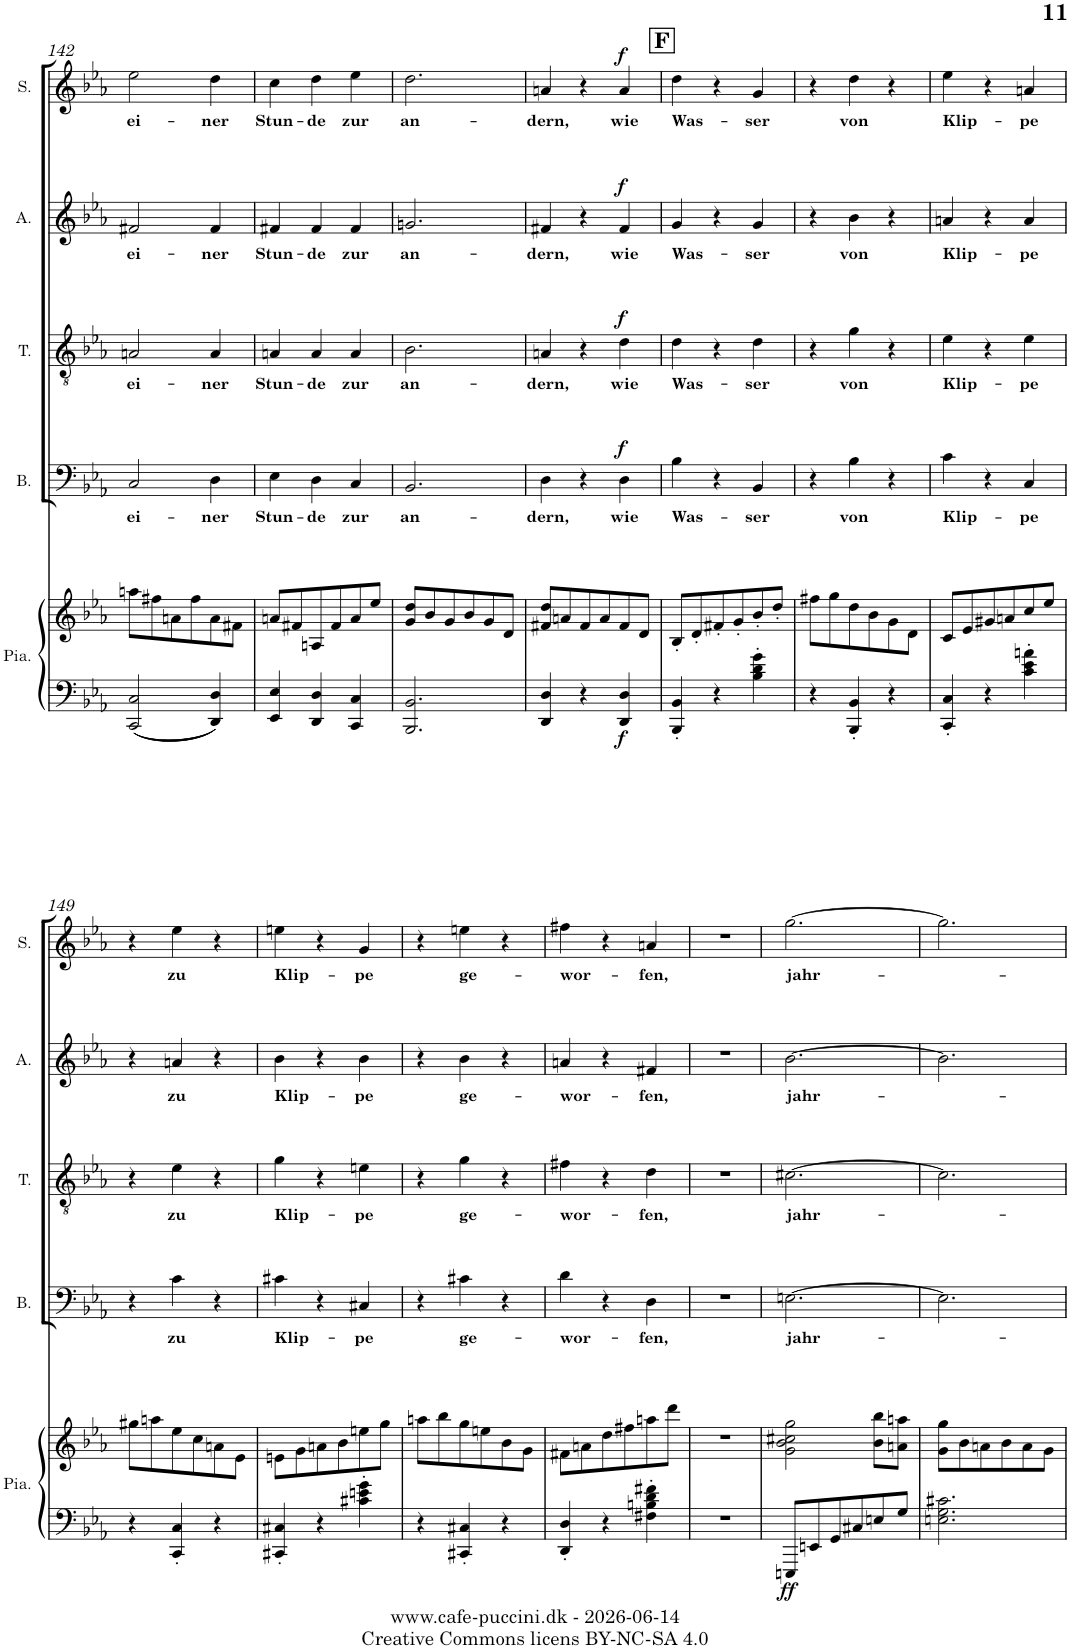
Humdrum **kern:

**kern	**kern	**dynam	**kern	**text	**dynam	**kern	**text	**dynam	**kern	**text	**dynam	**kern	**text	**dynam
*part5	*part5	*part5	*part4	*part4	*part4	*part3	*part3	*part3	*part2	*part2	*part2	*part1	*part1	*part1
*staff6	*staff5	*staff5/6	*staff4	*staff4	*staff4	*staff3	*staff3	*staff3	*staff2	*staff2	*staff2	*staff1	*staff1	*staff1
*I"Piano	*	*	*I"Basse	*	*	*I"Ténor	*	*	*I"Alto	*	*	*I"Soprano	*	*
*I'Pia.	*	*	*I'B.	*	*	*I'T.	*	*	*I'A.	*	*	*I'S.	*	*
!!LO:PB:g=z
*clefF4	*clefG2	*	*clefF4	*	*	*clefGv2	*	*	*clefG2	*	*	*clefG2	*	*
*k[b-e-a-]	*k[b-e-a-]	*	*k[b-e-a-]	*	*	*k[b-e-a-]	*	*	*k[b-e-a-]	*	*	*k[b-e-a-]	*	*
*M3/4	*M3/4	*	*M3/4	*	*	*M3/4	*	*	*M3/4	*	*	*M3/4	*	*
=142	=142	=142	=142	=142	=142	=142	=142	=142	=142	=142	=142	=142	=142	=142
!	!	!	!	!LO:LY:b	!	!	!LO:LY:b	!	!	!LO:LY:b	!	!	!LO:LY:b	!
2CC/ 2C/	8aan\L	.	2C/	ei-	.	2An/	ei-	.	2f#X/	ei-	.	2ee-\	ei-	.
.	8ff#X\	.	.	.	.	.	.	.	.	.	.	.	.	.
.	8an\	.	.	.	.	.	.	.	.	.	.	.	.	.
.	8ff#\	.	.	.	.	.	.	.	.	.	.	.	.	.
!	!	!	!	!LO:LY:b	!	!	!LO:LY:b	!	!	!LO:LY:b	!	!	!LO:LY:b	!
4DD/ 4D/	8a\	.	4D\	-ner	.	4A/	-ner	.	4f#/	-ner	.	4dd\	-ner	.
.	8f#X\J	.	.	.	.	.	.	.	.	.	.	.	.	.
=143	=143	=143	=143	=143	=143	=143	=143	=143	=143	=143	=143	=143	=143	=143
!	!	!	!	!LO:LY:b	!	!	!LO:LY:b	!	!	!LO:LY:b	!	!	!LO:LY:b	!
4EE-/ 4E-/	8an/L	.	4E-\	Stun-	.	4An/	Stun-	.	4f#X/	Stun-	.	4cc\	Stun-	.
.	8f#X/	.	.	.	.	.	.	.	.	.	.	.	.	.
!	!	!	!	!LO:LY:b	!	!	!LO:LY:b	!	!	!LO:LY:b	!	!	!LO:LY:b	!
4DD/ 4D/	8An/	.	4D\	-de	.	4A/	-de	.	4f#/	-de	.	4dd\	-de	.
.	8f#/	.	.	.	.	.	.	.	.	.	.	.	.	.
!	!	!	!	!LO:LY:b	!	!	!LO:LY:b	!	!	!LO:LY:b	!	!	!LO:LY:b	!
4CC/ 4C/	8a/	.	4C/	zur	.	4A/	zur	.	4f#/	zur	.	4ee-\	zur	.
.	8ee-/J	.	.	.	.	.	.	.	.	.	.	.	.	.
=144	=144	=144	=144	=144	=144	=144	=144	=144	=144	=144	=144	=144	=144	=144
!	!	!	!	!LO:LY:b	!	!	!LO:LY:b	!	!	!LO:LY:b	!	!	!LO:LY:b	!
2.BBB-/ 2.BB-/	8g/ 8dd/L	.	2.BB-/	an-	.	2.B-\	an-	.	2.gn/	an-	.	2.dd\	an-	.
.	8b-/	.	.	.	.	.	.	.	.	.	.	.	.	.
.	8g/	.	.	.	.	.	.	.	.	.	.	.	.	.
.	8b-/	.	.	.	.	.	.	.	.	.	.	.	.	.
.	8g/	.	.	.	.	.	.	.	.	.	.	.	.	.
.	8d/J	.	.	.	.	.	.	.	.	.	.	.	.	.
=145	=145	=145	=145	=145	=145	=145	=145	=145	=145	=145	=145	=145	=145	=145
!	!	!	!	!LO:LY:b	!	!	!LO:LY:b	!	!	!LO:LY:b	!	!	!LO:LY:b	!
4DD/ 4D/	8f#X/ 8dd/L	.	4D\	-dern,	.	4An/	-dern,	.	4f#X/	-dern,	.	4an/	-dern,	.
.	8an/	.	.	.	.	.	.	.	.	.	.	.	.	.
4r	8f#/	.	4r	.	.	4r	.	.	4r	.	.	4r	.	.
.	8a/	.	.	.	.	.	.	.	.	.	.	.	.	.
!	!	!LO:DY:b=2	!	!LO:LY:b	!LO:DY:a	!	!LO:LY:b	!LO:DY:a	!	!LO:LY:b	!LO:DY:a	!	!LO:LY:b	!LO:DY:a
4DD/ 4D/	8f#/	f	4D\	wie	f	4d\	wie	f	4f#/	wie	f	4a/	wie	f
.	8d/J	.	.	.	.	.	.	.	.	.	.	.	.	.
!!LO:REH:place=s1:a:B:cj:fs=14:t=F
=146	=146	=146	=146	=146	=146	=146	=146	=146	=146	=146	=146	=146	=146	=146
!	!	!	!	!LO:LY:b	!	!	!LO:LY:b	!	!	!LO:LY:b	!	!	!LO:LY:b	!
4BBB-/' 4BB-/'	8B-'/L	.	4B-\	Was-	.	4d\	Was-	.	4g/	Was-	.	4dd\	Was-	.
.	8d'/	.	.	.	.	.	.	.	.	.	.	.	.	.
4r	8f#X'/	.	4r	.	.	4r	.	.	4r	.	.	4r	.	.
.	8g'/	.	.	.	.	.	.	.	.	.	.	.	.	.
!	!	!	!	!LO:LY:b	!	!	!LO:LY:b	!	!	!LO:LY:b	!	!	!LO:LY:b	!
4B-\' 4d\' 4g\'	8b-'/	.	4BB-/	-ser	.	4d\	-ser	.	4g/	-ser	.	4g/	-ser	.
.	8dd'/J	.	.	.	.	.	.	.	.	.	.	.	.	.
=147	=147	=147	=147	=147	=147	=147	=147	=147	=147	=147	=147	=147	=147	=147
4r	8ff#X\L	.	4r	.	.	4r	.	.	4r	.	.	4r	.	.
.	8gg\	.	.	.	.	.	.	.	.	.	.	.	.	.
!	!	!	!	!LO:LY:b	!	!	!LO:LY:b	!	!	!LO:LY:b	!	!	!LO:LY:b	!
4BBB-/' 4BB-/'	8dd\	.	4B-\	von	.	4g\	von	.	4b-\	von	.	4dd\	von	.
.	8b-\	.	.	.	.	.	.	.	.	.	.	.	.	.
4r	8g\	.	4r	.	.	4r	.	.	4r	.	.	4r	.	.
.	8d\J	.	.	.	.	.	.	.	.	.	.	.	.	.
=148	=148	=148	=148	=148	=148	=148	=148	=148	=148	=148	=148	=148	=148	=148
!	!	!	!	!LO:LY:b	!	!	!LO:LY:b	!	!	!LO:LY:b	!	!	!LO:LY:b	!
4CC/' 4C/'	8c/L	.	4c\	Klip-	.	4e-\	Klip-	.	4an/	Klip-	.	4ee-\	Klip-	.
.	8e-/	.	.	.	.	.	.	.	.	.	.	.	.	.
4r	8g#X/	.	4r	.	.	4r	.	.	4r	.	.	4r	.	.
.	8an/	.	.	.	.	.	.	.	.	.	.	.	.	.
!	!	!	!	!LO:LY:b	!	!	!LO:LY:b	!	!	!LO:LY:b	!	!	!LO:LY:b	!
4c\' 4e-\' 4an\'	8cc/	.	4C/	-pe	.	4e-\	-pe	.	4a/	-pe	.	4an/	-pe	.
.	8ee-/J	.	.	.	.	.	.	.	.	.	.	.	.	.
!!LO:LB:g=z
=149	=149	=149	=149	=149	=149	=149	=149	=149	=149	=149	=149	=149	=149	=149
4r	8gg#X\L	.	4r	.	.	4r	.	.	4r	.	.	4r	.	.
.	8aan\	.	.	.	.	.	.	.	.	.	.	.	.	.
!	!	!	!	!LO:LY:b	!	!	!LO:LY:b	!	!	!LO:LY:b	!	!	!LO:LY:b	!
4CC/' 4C/'	8ee-\	.	4c\	zu	.	4e-\	zu	.	4an/	zu	.	4ee-\	zu	.
.	8cc\	.	.	.	.	.	.	.	.	.	.	.	.	.
4r	8an\	.	4r	.	.	4r	.	.	4r	.	.	4r	.	.
.	8e-\J	.	.	.	.	.	.	.	.	.	.	.	.	.
=150	=150	=150	=150	=150	=150	=150	=150	=150	=150	=150	=150	=150	=150	=150
!	!	!	!	!LO:LY:b	!	!	!LO:LY:b	!	!	!LO:LY:b	!	!	!LO:LY:b	!
4CC#X/' 4C#X/'	8en\L	.	4c#X\	Klip-	.	4g\	Klip-	.	4b-\	Klip-	.	4een\	Klip-	.
.	8g\	.	.	.	.	.	.	.	.	.	.	.	.	.
4r	8an\	.	4r	.	.	4r	.	.	4r	.	.	4r	.	.
.	8b-\	.	.	.	.	.	.	.	.	.	.	.	.	.
!	!	!	!	!LO:LY:b	!	!	!LO:LY:b	!	!	!LO:LY:b	!	!	!LO:LY:b	!
4c#X\' 4en\' 4g\'	8een\	.	4C#X/	-pe	.	4en\	-pe	.	4b-\	-pe	.	4g/	-pe	.
.	8gg\J	.	.	.	.	.	.	.	.	.	.	.	.	.
=151	=151	=151	=151	=151	=151	=151	=151	=151	=151	=151	=151	=151	=151	=151
4r	8aan\L	.	4r	.	.	4r	.	.	4r	.	.	4r	.	.
.	8bb-\	.	.	.	.	.	.	.	.	.	.	.	.	.
!	!	!	!	!LO:LY:b	!	!	!LO:LY:b	!	!	!LO:LY:b	!	!	!LO:LY:b	!
4CC#X/' 4C#X/'	8gg\	.	4c#X\	ge-	.	4g\	ge-	.	4b-\	ge-	.	4een\	ge-	.
.	8een\	.	.	.	.	.	.	.	.	.	.	.	.	.
4r	8b-\	.	4r	.	.	4r	.	.	4r	.	.	4r	.	.
.	8g\J	.	.	.	.	.	.	.	.	.	.	.	.	.
=152	=152	=152	=152	=152	=152	=152	=152	=152	=152	=152	=152	=152	=152	=152
!	!	!	!	!LO:LY:b	!	!	!LO:LY:b	!	!	!LO:LY:b	!	!	!LO:LY:b	!
4DD/' 4D/'	8f#X\L	.	4d\	-wor-	.	4f#X\	-wor-	.	4an/	-wor-	.	4ff#X\	-wor-	.
.	8an\	.	.	.	.	.	.	.	.	.	.	.	.	.
4r	8dd\	.	4r	.	.	4r	.	.	4r	.	.	4r	.	.
.	8ff#X\	.	.	.	.	.	.	.	.	.	.	.	.	.
!	!	!	!	!LO:LY:b	!	!	!LO:LY:b	!	!	!LO:LY:b	!	!	!LO:LY:b	!
4F#X\' 4Bn\' 4d\' 4f#X\'	8aan\	.	4D\	-fen,	.	4d\	-fen,	.	4f#X/	-fen,	.	4an/	-fen,	.
.	8ddd\J	.	.	.	.	.	.	.	.	.	.	.	.	.
=153	=153	=153	=153	=153	=153	=153	=153	=153	=153	=153	=153	=153	=153	=153
2.r	2.r	.	2.r	.	.	2.r	.	.	2.r	.	.	2.r	.	.
=154	=154	=154	=154	=154	=154	=154	=154	=154	=154	=154	=154	=154	=154	=154
!	!	!LO:DY:b=2	!	!LO:LY:b	!	!	!LO:LY:b	!	!	!LO:LY:b	!	!	!LO:LY:b	!
8EEEn/L	2g\ 2b-\ 2cc#X\ 2gg\	ff	[2.En\	jahr-	.	[2.c#X\	jahr-	.	[2.b-\	jahr-	.	[2.gg\	jahr-	.
8EEn/	.	.	.	.	.	.	.	.	.	.	.	.	.	.
8GG/	.	.	.	.	.	.	.	.	.	.	.	.	.	.
8C#X/	.	.	.	.	.	.	.	.	.	.	.	.	.	.
8En/	8b-\ 8bb-\L	.	.	.	.	.	.	.	.	.	.	.	.	.
8G/J	8an\ 8aan\J	.	.	.	.	.	.	.	.	.	.	.	.	.
=155	=155	=155	=155	=155	=155	=155	=155	=155	=155	=155	=155	=155	=155	=155
2.En\ 2.G\ 2.c#X\	8g\ 8gg\L	.	2.E\]	.	.	2.c#\]	.	.	2.b-\]	.	.	2.gg\]	.	.
.	8b-\	.	.	.	.	.	.	.	.	.	.	.	.	.
.	8an\	.	.	.	.	.	.	.	.	.	.	.	.	.
.	8b-\	.	.	.	.	.	.	.	.	.	.	.	.	.
.	8a\	.	.	.	.	.	.	.	.	.	.	.	.	.
.	8g\J	.	.	.	.	.	.	.	.	.	.	.	.	.
=	=	=	=	=	=	=	=	=	=	=	=	=	=	=
*-	*-	*-	*-	*-	*-	*-	*-	*-	*-	*-	*-	*-	*-	*-
